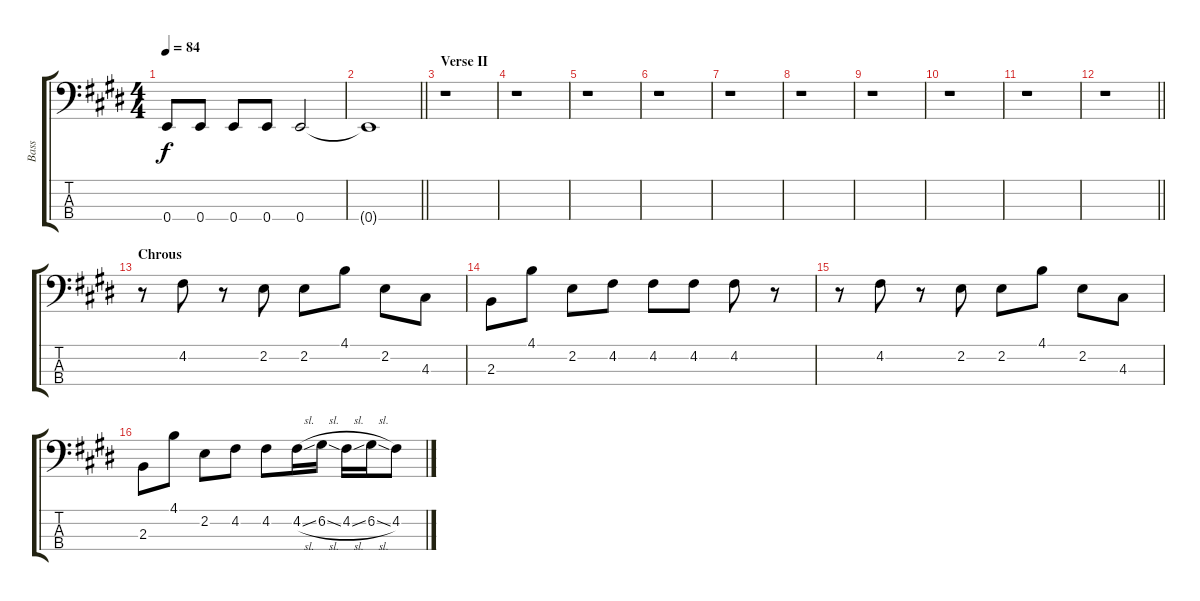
\track ("Bass" "Bass") {instrument electricbassfinger}
\staff {score tabs}
\tuning (G2 D2 A1 E1) {hide}
\ts (4 4)
\tempo 84
\clef f4
\ks c#minor
0.4.8{dy f} 0.4.8 0.4.8 0.4.8 0.4.2 |
\barLineRight lightlight
0.4{t}.1 |
\section ("" "Verse II")
r.1 |
\ks e
r.1 |
\ks c#minor
r.1 |
\ks e
r.1 |
\ks c#minor
r.1 |
\ks e
r.1 |
\ks c#minor
r.1 |
r.1 |
\ks e
r.1 |
\barLineRight lightlight
r.1 |
\section ("" "Chrous")
r.8 4.2.8 r.8 2.2.8 2.2.8 4.1.8 2.2.8 4.3.8 |
2.3.8 4.1.8 2.2.8 4.2.8 4.2.8 4.2.8 4.2.8 r.8 |
r.8 4.2.8 r.8 2.2.8 2.2.8 4.1.8 2.2.8 4.3.8 |
2.3.8 4.1.8 2.2.8 4.2.8 4.2.8 4.2{sl}.16 6.2{sl}.16 4.2{sl}.16 6.2{sl}.16 4.2.8
